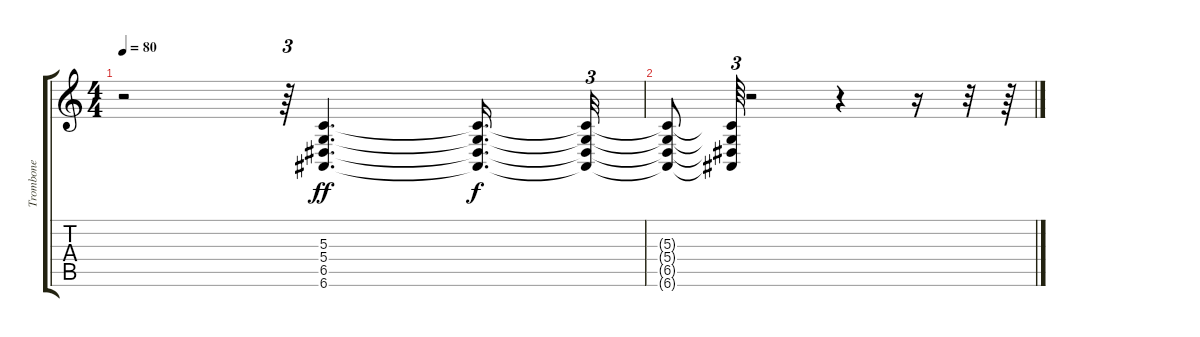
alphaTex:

\track ("Trombone" "Trombone") {instrument trombone}
\staff {score tabs}
\tuning (E4 B3 G3 D3 A2 E2) {hide}
\ts (4 4)
\tempo 80
\clef g2
\ks c
r.2{dy mf} r.64{tu (3 2)} (5.3 5.4 6.5 6.6).4{d dy ff} (5.3{t} 5.4{t} 6.5{t} 6.6{t}).16{d dy f} (5.3{t} 5.4{t} 6.5{t} 6.6{t}).32{tu (3 2)} |
(5.3{t} 5.4{t} 6.5{t} 6.6{t}).8 (5.3{t} 5.4{t} 6.5{t} 6.6{t}).64{tu (3 2)} r.2 r.4 r.16 r.32 r.64
